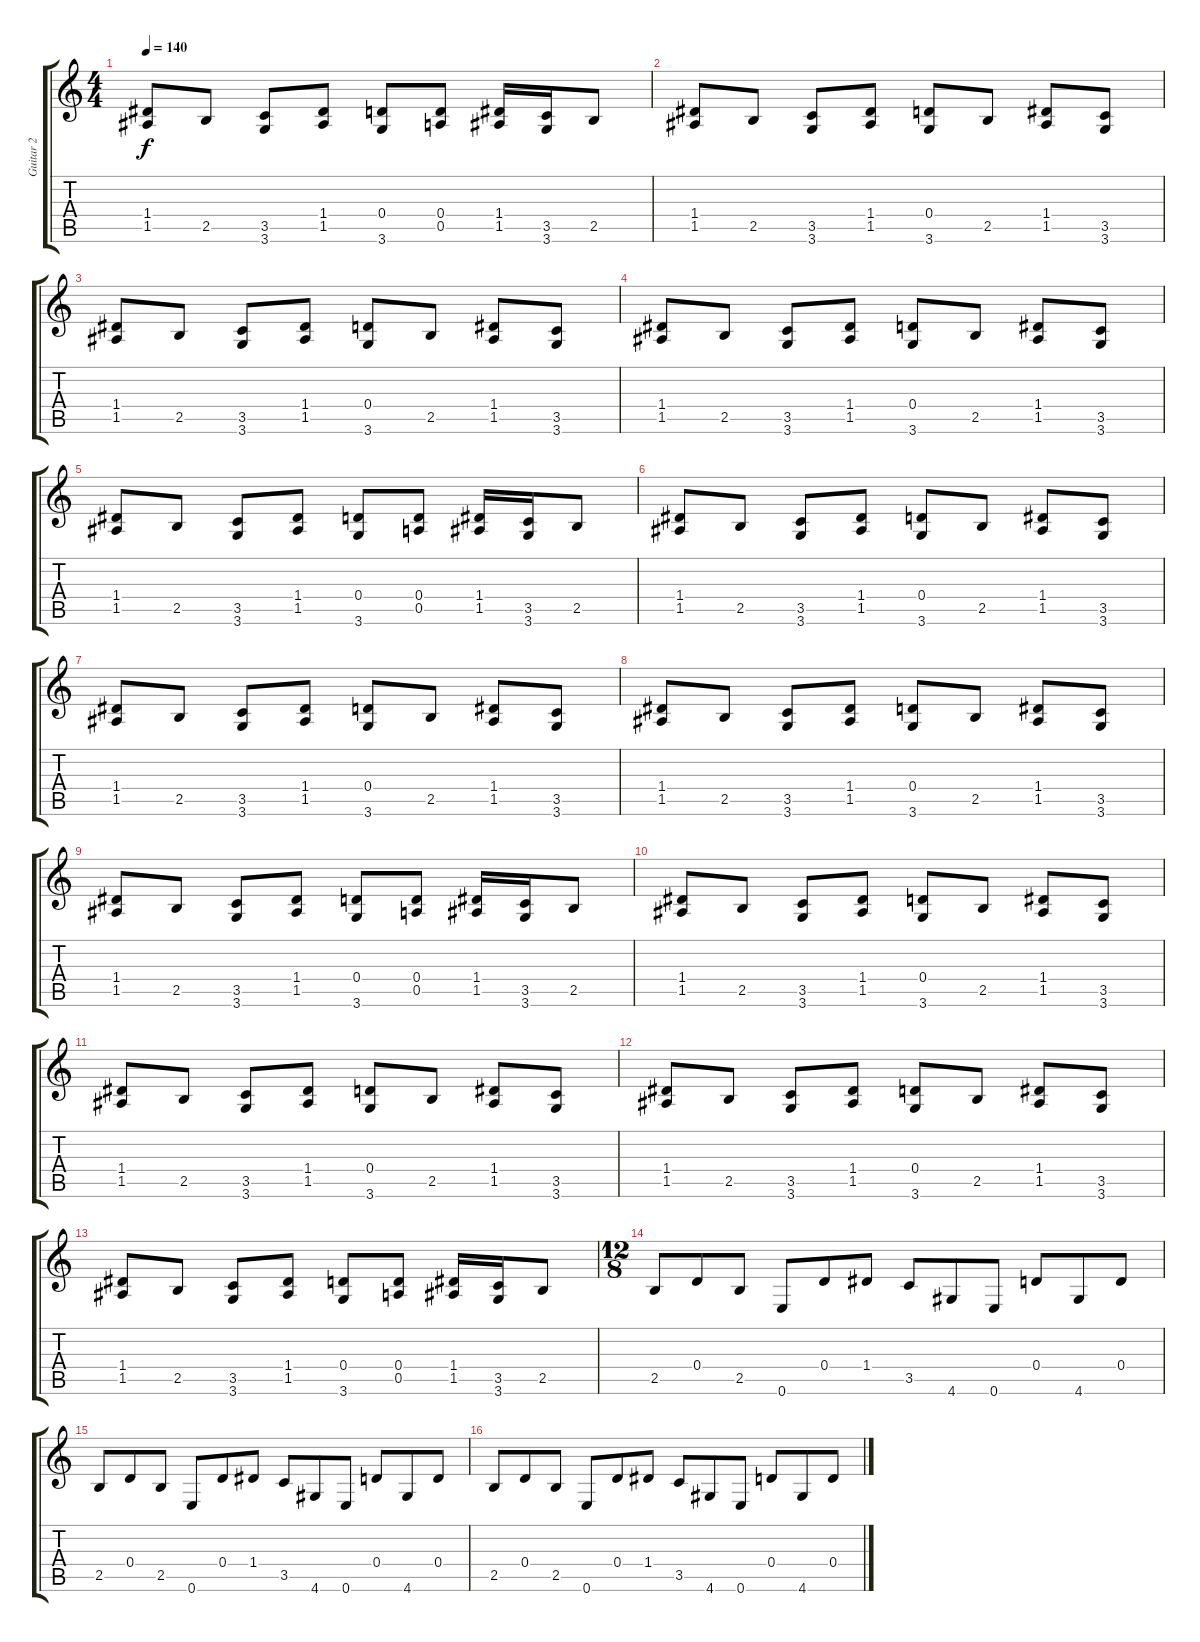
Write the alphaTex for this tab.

\track ("Guitar 2" "Guitar 2") {instrument overdrivenguitar}
\staff {score tabs}
\tuning (E4 B3 G3 D3 A2 E2) {hide}
\ts (4 4)
\tempo 140
\clef g2
\ks c
(1.4 1.5).8{dy f} 2.5.8 (3.5 3.6).8 (1.4 1.5).8 (0.4 3.6).8 (0.4 0.5).8 (1.4 1.5).16 (3.5 3.6).16 2.5.8 |
(1.4 1.5).8 2.5.8 (3.5 3.6).8 (1.4 1.5).8 (0.4 3.6).8 2.5.8 (1.4 1.5).8 (3.5 3.6).8 |
(1.4 1.5).8 2.5.8 (3.5 3.6).8 (1.4 1.5).8 (0.4 3.6).8 2.5.8 (1.4 1.5).8 (3.5 3.6).8 |
(1.4 1.5).8 2.5.8 (3.5 3.6).8 (1.4 1.5).8 (0.4 3.6).8 2.5.8 (1.4 1.5).8 (3.5 3.6).8 |
(1.4 1.5).8 2.5.8 (3.5 3.6).8 (1.4 1.5).8 (0.4 3.6).8 (0.4 0.5).8 (1.4 1.5).16 (3.5 3.6).16 2.5.8 |
(1.4 1.5).8 2.5.8 (3.5 3.6).8 (1.4 1.5).8 (0.4 3.6).8 2.5.8 (1.4 1.5).8 (3.5 3.6).8 |
(1.4 1.5).8 2.5.8 (3.5 3.6).8 (1.4 1.5).8 (0.4 3.6).8 2.5.8 (1.4 1.5).8 (3.5 3.6).8 |
(1.4 1.5).8 2.5.8 (3.5 3.6).8 (1.4 1.5).8 (0.4 3.6).8 2.5.8 (1.4 1.5).8 (3.5 3.6).8 |
(1.4 1.5).8 2.5.8 (3.5 3.6).8 (1.4 1.5).8 (0.4 3.6).8 (0.4 0.5).8 (1.4 1.5).16 (3.5 3.6).16 2.5.8 |
(1.4 1.5).8 2.5.8 (3.5 3.6).8 (1.4 1.5).8 (0.4 3.6).8 2.5.8 (1.4 1.5).8 (3.5 3.6).8 |
(1.4 1.5).8 2.5.8 (3.5 3.6).8 (1.4 1.5).8 (0.4 3.6).8 2.5.8 (1.4 1.5).8 (3.5 3.6).8 |
(1.4 1.5).8 2.5.8 (3.5 3.6).8 (1.4 1.5).8 (0.4 3.6).8 2.5.8 (1.4 1.5).8 (3.5 3.6).8 |
(1.4 1.5).8 2.5.8 (3.5 3.6).8 (1.4 1.5).8 (0.4 3.6).8 (0.4 0.5).8 (1.4 1.5).16 (3.5 3.6).16 2.5.8 |
\ts (12 8)
2.5.8 0.4.8 2.5.8 0.6.8 0.4.8 1.4.8 3.5.8 4.6.8 0.6.8 0.4.8 4.6.8 0.4.8 |
2.5.8 0.4.8 2.5.8 0.6.8 0.4.8 1.4.8 3.5.8 4.6.8 0.6.8 0.4.8 4.6.8 0.4.8 |
2.5.8 0.4.8 2.5.8 0.6.8 0.4.8 1.4.8 3.5.8 4.6.8 0.6.8 0.4.8 4.6.8 0.4.8
